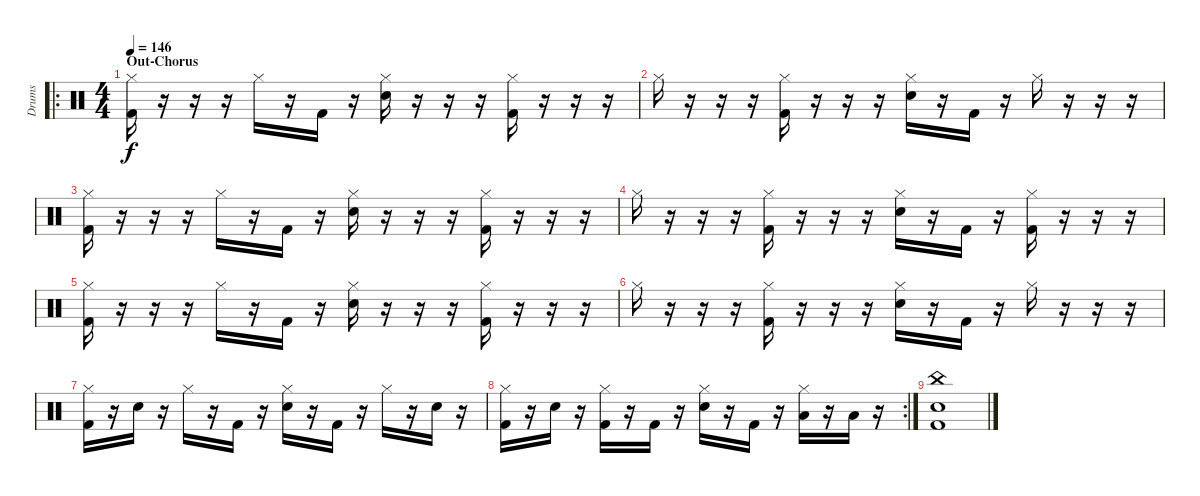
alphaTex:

\track ("Drums" "Drums") {instrument percussion}
\staff {score}
\articulation defaults
\ro
\ts (4 4)
\section ("" "Out-Chorus")
\tempo 146
\clef neutral
\ks c
("Hi-Hat (closed)" "Kick (hit) 2").16{dy f} r.16 r.16 r.16 "Hi-Hat (closed)".16 r.16 "Kick (hit) 2".16 r.16 ("Hi-Hat (closed)" "Electric Snare (hit)").16 r.16 r.16 r.16 ("Hi-Hat (closed)" "Kick (hit) 2").16 r.16 r.16 r.16 |
"Hi-Hat (closed)".16 r.16 r.16 r.16 ("Hi-Hat (closed)" "Kick (hit) 2").16 r.16 r.16 r.16 ("Hi-Hat (closed)" "Electric Snare (hit)").16 r.16 "Kick (hit) 2".16 r.16 "Hi-Hat (closed)".16 r.16 r.16 r.16 |
("Hi-Hat (closed)" "Kick (hit) 2").16 r.16 r.16 r.16 "Hi-Hat (closed)".16 r.16 "Kick (hit) 2".16 r.16 ("Hi-Hat (closed)" "Electric Snare (hit)").16 r.16 r.16 r.16 ("Hi-Hat (closed)" "Kick (hit) 2").16 r.16 r.16 r.16 |
"Hi-Hat (closed)".16 r.16 r.16 r.16 ("Hi-Hat (closed)" "Kick (hit) 2").16 r.16 r.16 r.16 ("Hi-Hat (closed)" "Electric Snare (hit)").16 r.16 "Kick (hit) 2".16 r.16 ("Hi-Hat (closed)" "Kick (hit) 2").16 r.16 r.16 r.16 |
("Hi-Hat (closed)" "Kick (hit) 2").16 r.16 r.16 r.16 "Hi-Hat (closed)".16 r.16 "Kick (hit) 2".16 r.16 ("Hi-Hat (closed)" "Electric Snare (hit)").16 r.16 r.16 r.16 ("Hi-Hat (closed)" "Kick (hit) 2").16 r.16 r.16 r.16 |
"Hi-Hat (closed)".16 r.16 r.16 r.16 ("Hi-Hat (closed)" "Kick (hit) 2").16 r.16 r.16 r.16 ("Hi-Hat (closed)" "Electric Snare (hit)").16 r.16 "Kick (hit) 2".16 r.16 "Hi-Hat (closed)".16 r.16 r.16 r.16 |
("Hi-Hat (closed)" "Kick (hit) 2").16 r.16 "Electric Snare (hit)".16 r.16 "Hi-Hat (closed)".16 r.16 "Kick (hit) 2".16 r.16 ("Hi-Hat (closed)" "Electric Snare (hit)").16 r.16 "Kick (hit) 2".16 r.16 "Hi-Hat (closed)".16 r.16 "Electric Snare (hit)".16 r.16 |
\rc 2
("Hi-Hat (closed)" "Kick (hit) 2").16 r.16 "Electric Snare (hit)".16 r.16 ("Hi-Hat (closed)" "Kick (hit) 2").16 r.16 "Kick (hit) 2".16 r.16 ("Hi-Hat (closed)" "Electric Snare (hit)").16 r.16 "Kick (hit) 2".16 r.16 ("Hi-Hat (closed)" "Low Tom (hit)").16 r.16 "Low Tom (hit)".16 r.16 |
("China (hit)" "Electric Snare (hit)" "Kick (hit) 2").1
